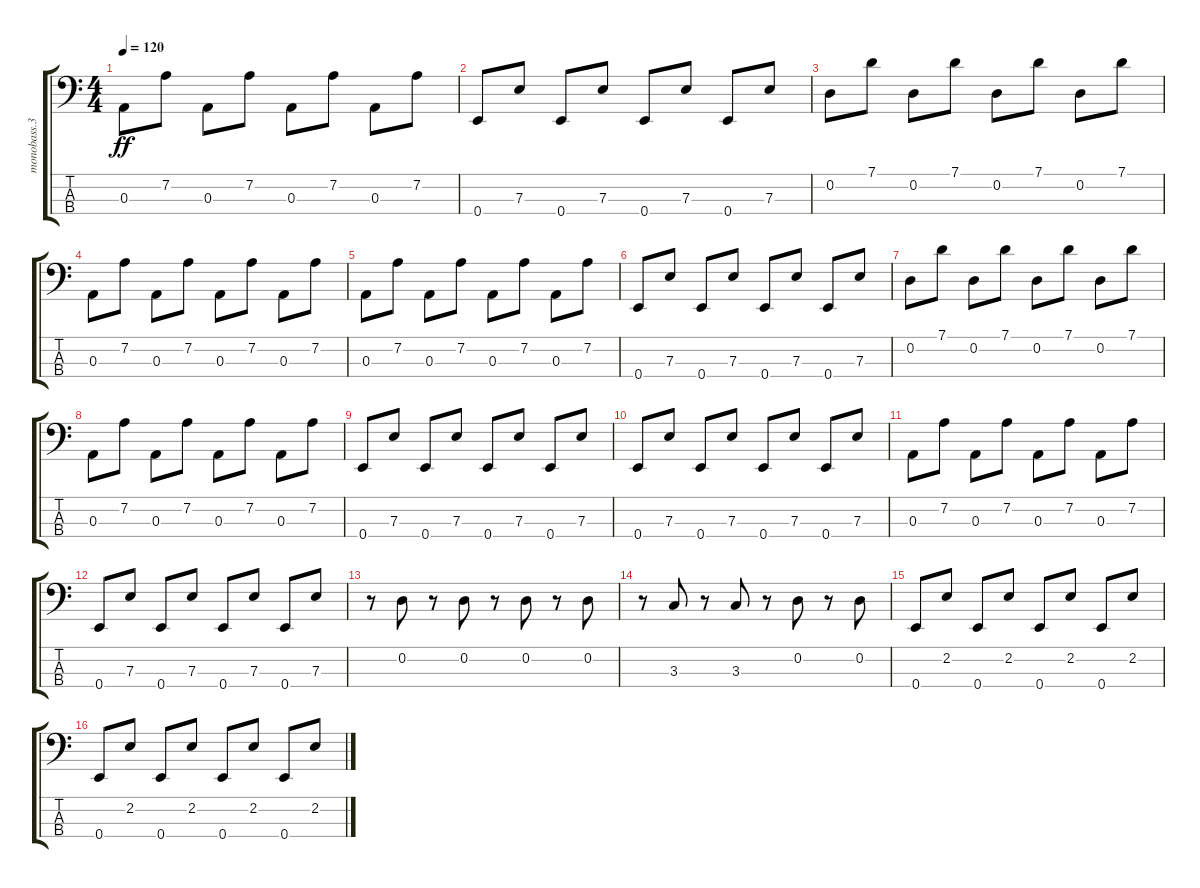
\track ("monobass.354" "monobass.3") {instrument electricbasspick}
\staff {score tabs}
\tuning (G2 D2 A1 E1) {hide}
\ts (4 4)
\tempo 120
\clef f4
\ks c
0.3.8{dy ff} 7.2.8 0.3.8 7.2.8 0.3.8 7.2.8 0.3.8 7.2.8 |
0.4.8 7.3.8 0.4.8 7.3.8 0.4.8 7.3.8 0.4.8 7.3.8 |
0.2.8 7.1.8 0.2.8 7.1.8 0.2.8 7.1.8 0.2.8 7.1.8 |
0.3.8 7.2.8 0.3.8 7.2.8 0.3.8 7.2.8 0.3.8 7.2.8 |
0.3.8 7.2.8 0.3.8 7.2.8 0.3.8 7.2.8 0.3.8 7.2.8 |
0.4.8 7.3.8 0.4.8 7.3.8 0.4.8 7.3.8 0.4.8 7.3.8 |
0.2.8 7.1.8 0.2.8 7.1.8 0.2.8 7.1.8 0.2.8 7.1.8 |
0.3.8 7.2.8 0.3.8 7.2.8 0.3.8 7.2.8 0.3.8 7.2.8 |
0.4.8 7.3.8 0.4.8 7.3.8 0.4.8 7.3.8 0.4.8 7.3.8 |
0.4.8 7.3.8 0.4.8 7.3.8 0.4.8 7.3.8 0.4.8 7.3.8 |
0.3.8 7.2.8 0.3.8 7.2.8 0.3.8 7.2.8 0.3.8 7.2.8 |
0.4.8 7.3.8 0.4.8 7.3.8 0.4.8 7.3.8 0.4.8 7.3.8 |
r.8 0.2.8 r.8 0.2.8 r.8 0.2.8 r.8 0.2.8 |
r.8 3.3.8 r.8 3.3.8 r.8 0.2.8 r.8 0.2.8 |
0.4.8 2.2.8 0.4.8 2.2.8 0.4.8 2.2.8 0.4.8 2.2.8 |
0.4.8 2.2.8 0.4.8 2.2.8 0.4.8 2.2.8 0.4.8 2.2.8
